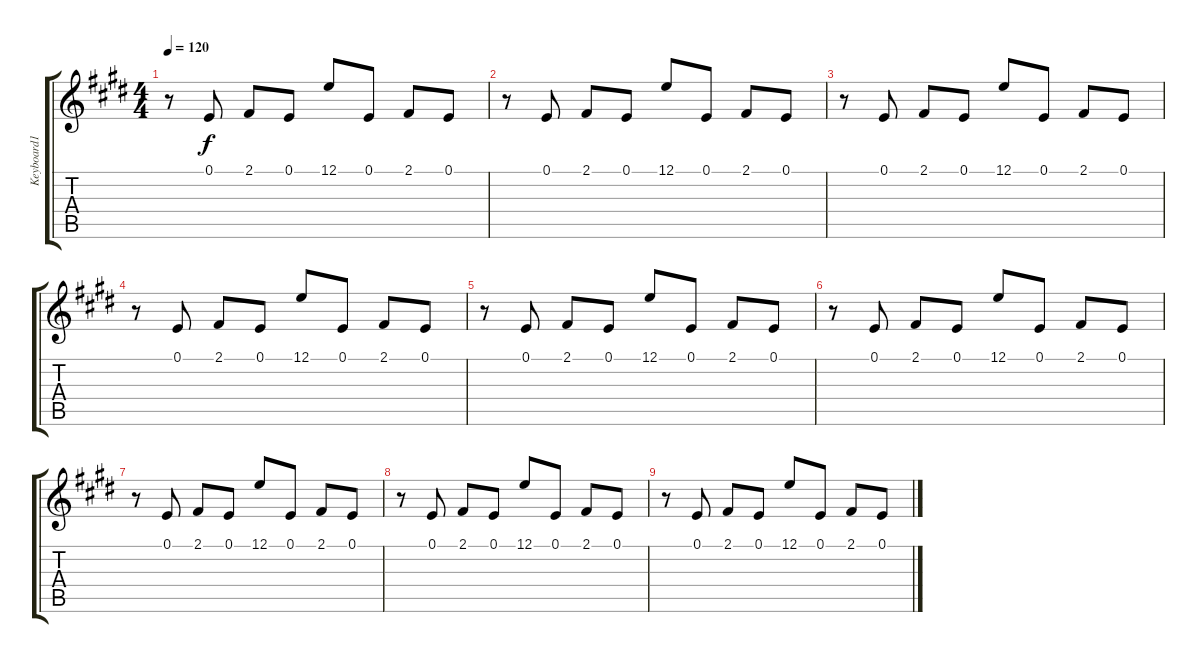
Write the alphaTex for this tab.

\track ("Keyboard1" "Keyboard1") {instrument lead2sawtooth}
\staff {score tabs}
\tuning (E4 B3 G3 D3 A2 E2) {hide}
\ts (4 4)
\tempo 120
\clef g2
\ks e
r.8{dy f} 0.1.8 2.1.8 0.1.8 12.1.8 0.1.8 2.1.8 0.1.8 |
r.8 0.1.8 2.1.8 0.1.8 12.1.8 0.1.8 2.1.8 0.1.8 |
r.8 0.1.8 2.1.8 0.1.8 12.1.8 0.1.8 2.1.8 0.1.8 |
r.8 0.1.8 2.1.8 0.1.8 12.1.8 0.1.8 2.1.8 0.1.8 |
r.8 0.1.8 2.1.8 0.1.8 12.1.8 0.1.8 2.1.8 0.1.8 |
r.8 0.1.8 2.1.8 0.1.8 12.1.8 0.1.8 2.1.8 0.1.8 |
r.8 0.1.8 2.1.8 0.1.8 12.1.8 0.1.8 2.1.8 0.1.8 |
r.8 0.1.8 2.1.8 0.1.8 12.1.8 0.1.8 2.1.8 0.1.8 |
r.8 0.1.8 2.1.8 0.1.8 12.1.8 0.1.8 2.1.8 0.1.8
